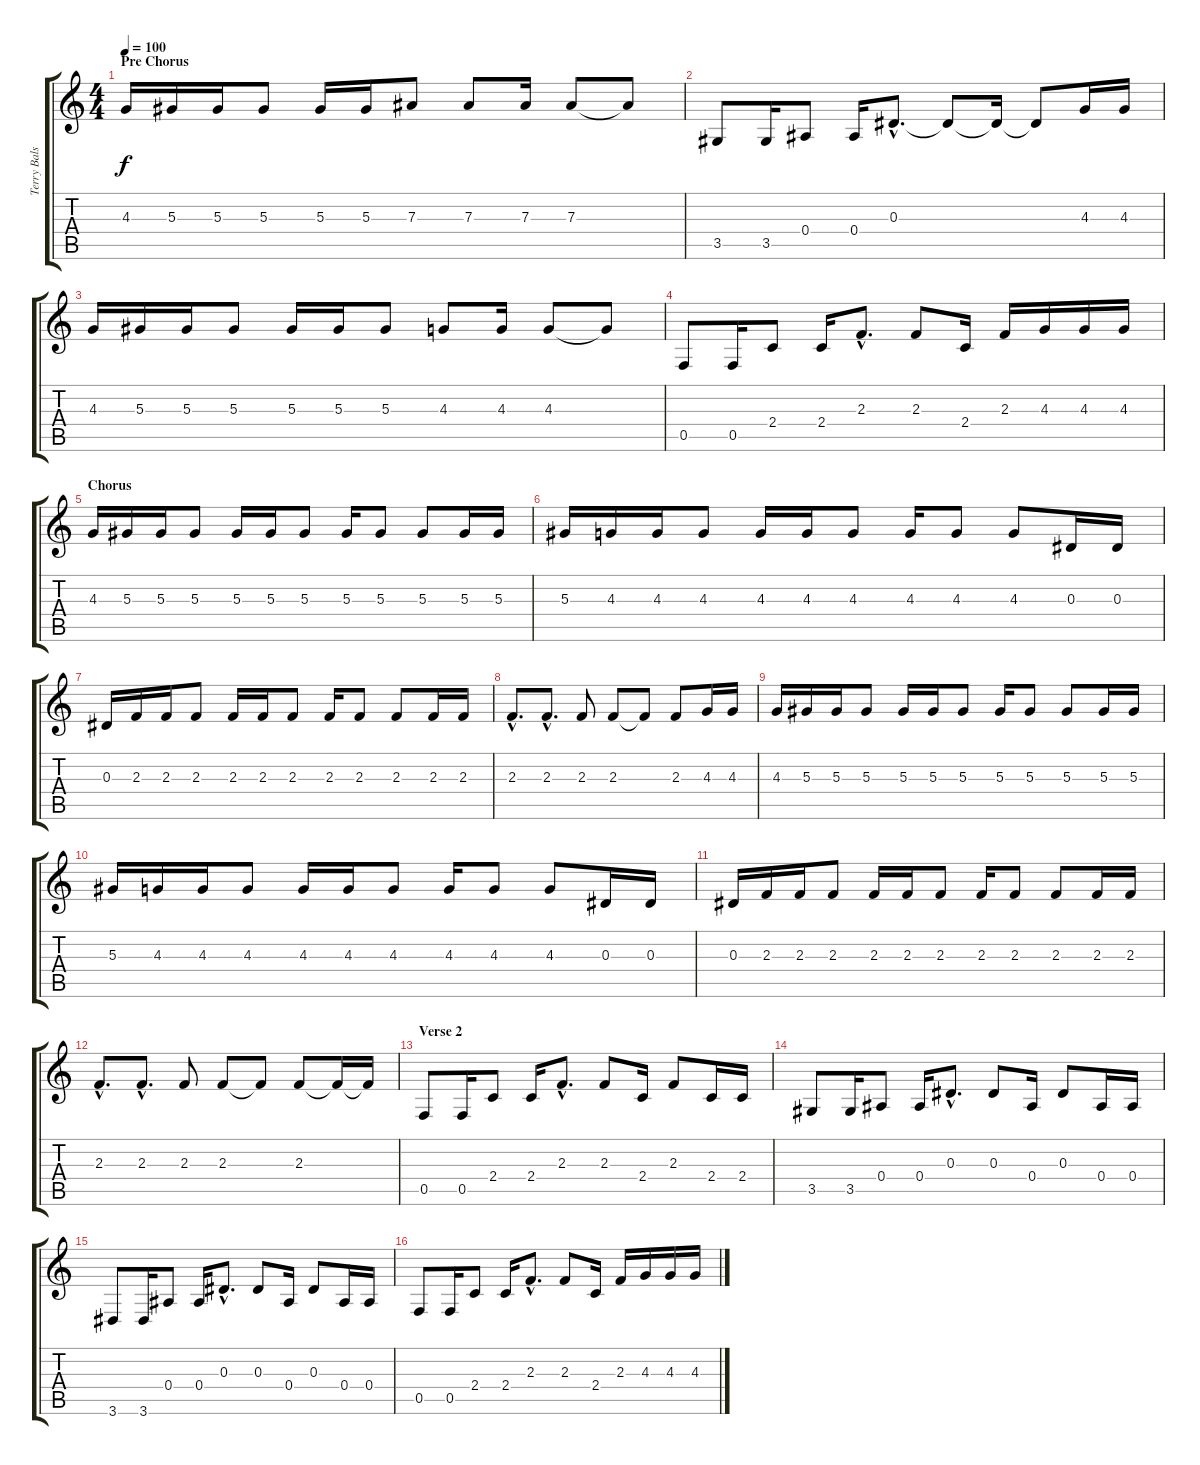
\track ("Terry Balsamo (Main Guitar)" "Terry Bals") {instrument electricguitarjazz}
\staff {score tabs}
\tuning (C4 G3 Eb3 Bb2 F2 C2) {hide}
\ts (4 4)
\section ("" "Pre Chorus")
\tempo 100
\clef g2
\ks c
4.3.16{dy f} 5.3.16 5.3.16 5.3.8 5.3.16 5.3.16 7.3.8 7.3.8 7.3.16 7.3.8 7.3{t}.8 |
3.5.8 3.5.16 0.4.8 0.4.16 0.3{hac}.8{d} 0.3{t}.8 0.3{t}.16 0.3{t}.8 4.3.16 4.3.16 |
4.3.16 5.3.16 5.3.16 5.3.8 5.3.16 5.3.16 5.3.8 4.3.8 4.3.16 4.3.8 4.3{t}.8 |
0.5.8 0.5.16 2.4.8 2.4.16 2.3{hac}.8{d} 2.3.8 2.4.16 2.3.16 4.3.16 4.3.16 4.3.16 |
\section ("" "Chorus")
4.3.16 5.3.16 5.3.16 5.3.8 5.3.16 5.3.16 5.3.8 5.3.16 5.3.8 5.3.8 5.3.16 5.3.16 |
5.3.16 4.3.16 4.3.16 4.3.8 4.3.16 4.3.16 4.3.8 4.3.16 4.3.8 4.3.8 0.3.16 0.3.16 |
0.3.16 2.3.16 2.3.16 2.3.8 2.3.16 2.3.16 2.3.8 2.3.16 2.3.8 2.3.8 2.3.16 2.3.16 |
2.3{hac}.8{d} 2.3{hac}.8{d} 2.3.8 2.3.8 2.3{t}.8 2.3.8 4.3.16 4.3.16 |
4.3.16 5.3.16 5.3.16 5.3.8 5.3.16 5.3.16 5.3.8 5.3.16 5.3.8 5.3.8 5.3.16 5.3.16 |
5.3.16 4.3.16 4.3.16 4.3.8 4.3.16 4.3.16 4.3.8 4.3.16 4.3.8 4.3.8 0.3.16 0.3.16 |
0.3.16 2.3.16 2.3.16 2.3.8 2.3.16 2.3.16 2.3.8 2.3.16 2.3.8 2.3.8 2.3.16 2.3.16 |
2.3{hac}.8{d} 2.3{hac}.8{d} 2.3.8 2.3.8 2.3{t}.8 2.3.8 2.3{t}.16 2.3{t}.16 |
\section ("" "Verse 2")
0.5.8 0.5.16 2.4.8 2.4.16 2.3{hac}.8{d} 2.3.8 2.4.16 2.3.8 2.4.16 2.4.16 |
3.5.8 3.5.16 0.4.8 0.4.16 0.3{hac}.8{d} 0.3.8 0.4.16 0.3.8 0.4.16 0.4.16 |
3.6.8 3.6.16 0.4.8 0.4.16 0.3{hac}.8{d} 0.3.8 0.4.16 0.3.8 0.4.16 0.4.16 |
0.5.8 0.5.16 2.4.8 2.4.16 2.3{hac}.8{d} 2.3.8 2.4.16 2.3.16 4.3.16 4.3.16 4.3.16
